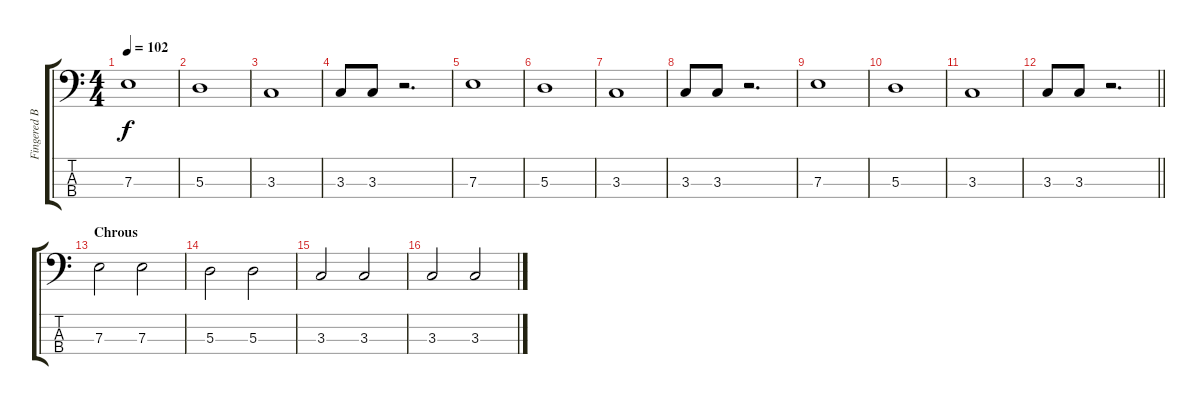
\track ("Fingered Bass" "Fingered B") {instrument electricbassfinger}
\staff {score tabs}
\tuning (G2 D2 A1 E1) {hide}
\ts (4 4)
\tempo 102
\clef f4
\ks c
7.3.1{dy f} |
5.3.1 |
3.3.1 |
3.3.8 3.3.8 r.2{d} |
7.3.1 |
5.3.1 |
3.3.1 |
3.3.8 3.3.8 r.2{d} |
7.3.1 |
5.3.1 |
3.3.1 |
\barLineRight lightlight
3.3.8 3.3.8 r.2{d} |
\section ("" "Chrous")
7.3.2 7.3.2 |
5.3.2 5.3.2 |
3.3.2 3.3.2 |
3.3.2 3.3.2
